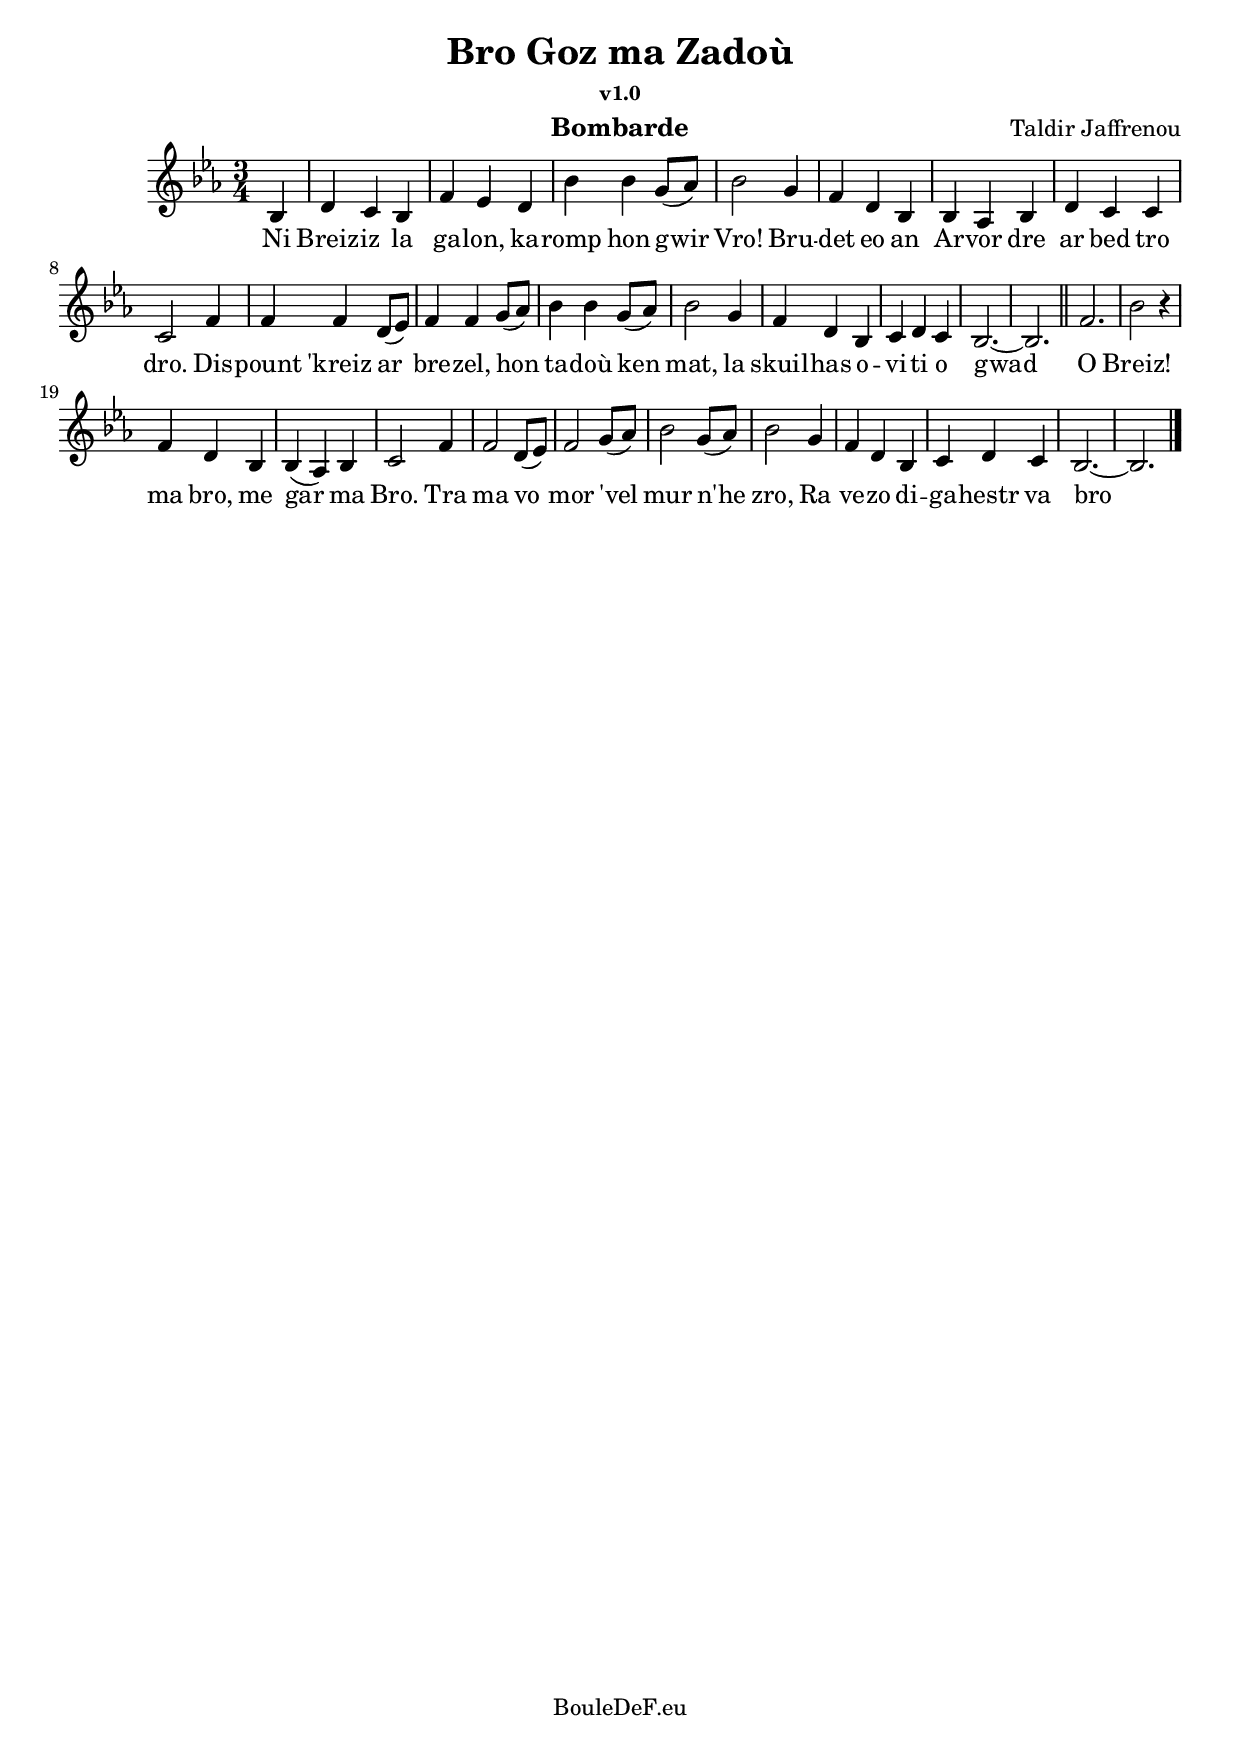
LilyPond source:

\version "2.16.0"
\include "italiano.ly"

\header {
	title = "Bro Goz ma Zadoù"
	subsubtitle = "v1.0"
	composer = "Taldir Jaffrenou"
	instrument = "Bombarde"
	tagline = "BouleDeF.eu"
}

\score {
	\new Staff \relative si {
		\clef "treble"
		\key mib \major
		\time 3/4

		\partial 4 sib4
		| re do sib
		| fa' mib re
		| sib' sib sol8 (lab)
		| sib2 sol4
		| fa re sib
		| sib lab sib
		| re do do
		| do2 fa4
		| fa fa re8 (mib)
		| fa4 fa sol8 (lab)
		| sib4 sib sol8 (lab) 
		| sib2 sol4
		| fa re sib
		| do re do
		| sib2.~
		| sib \bar "||"
		| fa'2.
		| sib2 r4
		| fa4 re sib
		| sib (lab) sib
		| do2 fa4
		| fa2 re8 (mib)
		| fa2 sol8 (lab)
		| sib2 sol8 (lab)
		| sib2 sol4
		| fa re sib
		| do re do
		| sib2.~
		| sib \bar "|."
	}
	\addlyrics {
		Ni | Breiz -- iz la | ga -- lon, ka -- | romp hon gwir
		Vro! Bru -- | det eo an | Ar -- vor dre | ar bed tro
		dro. Dis -- | pount 'kreiz ar | bre -- zel, hon | ta -- doù ken
		mat, la | skuil -- has o -- | vi -- ti o | gwad
		O | Breiz! | ma bro, me | gar ma
		Bro. Tra | ma vo | mor 'vel | mur n'he
		zro, Ra | ve -- zo di -- | ga -- hestr va | bro !
	}
}
